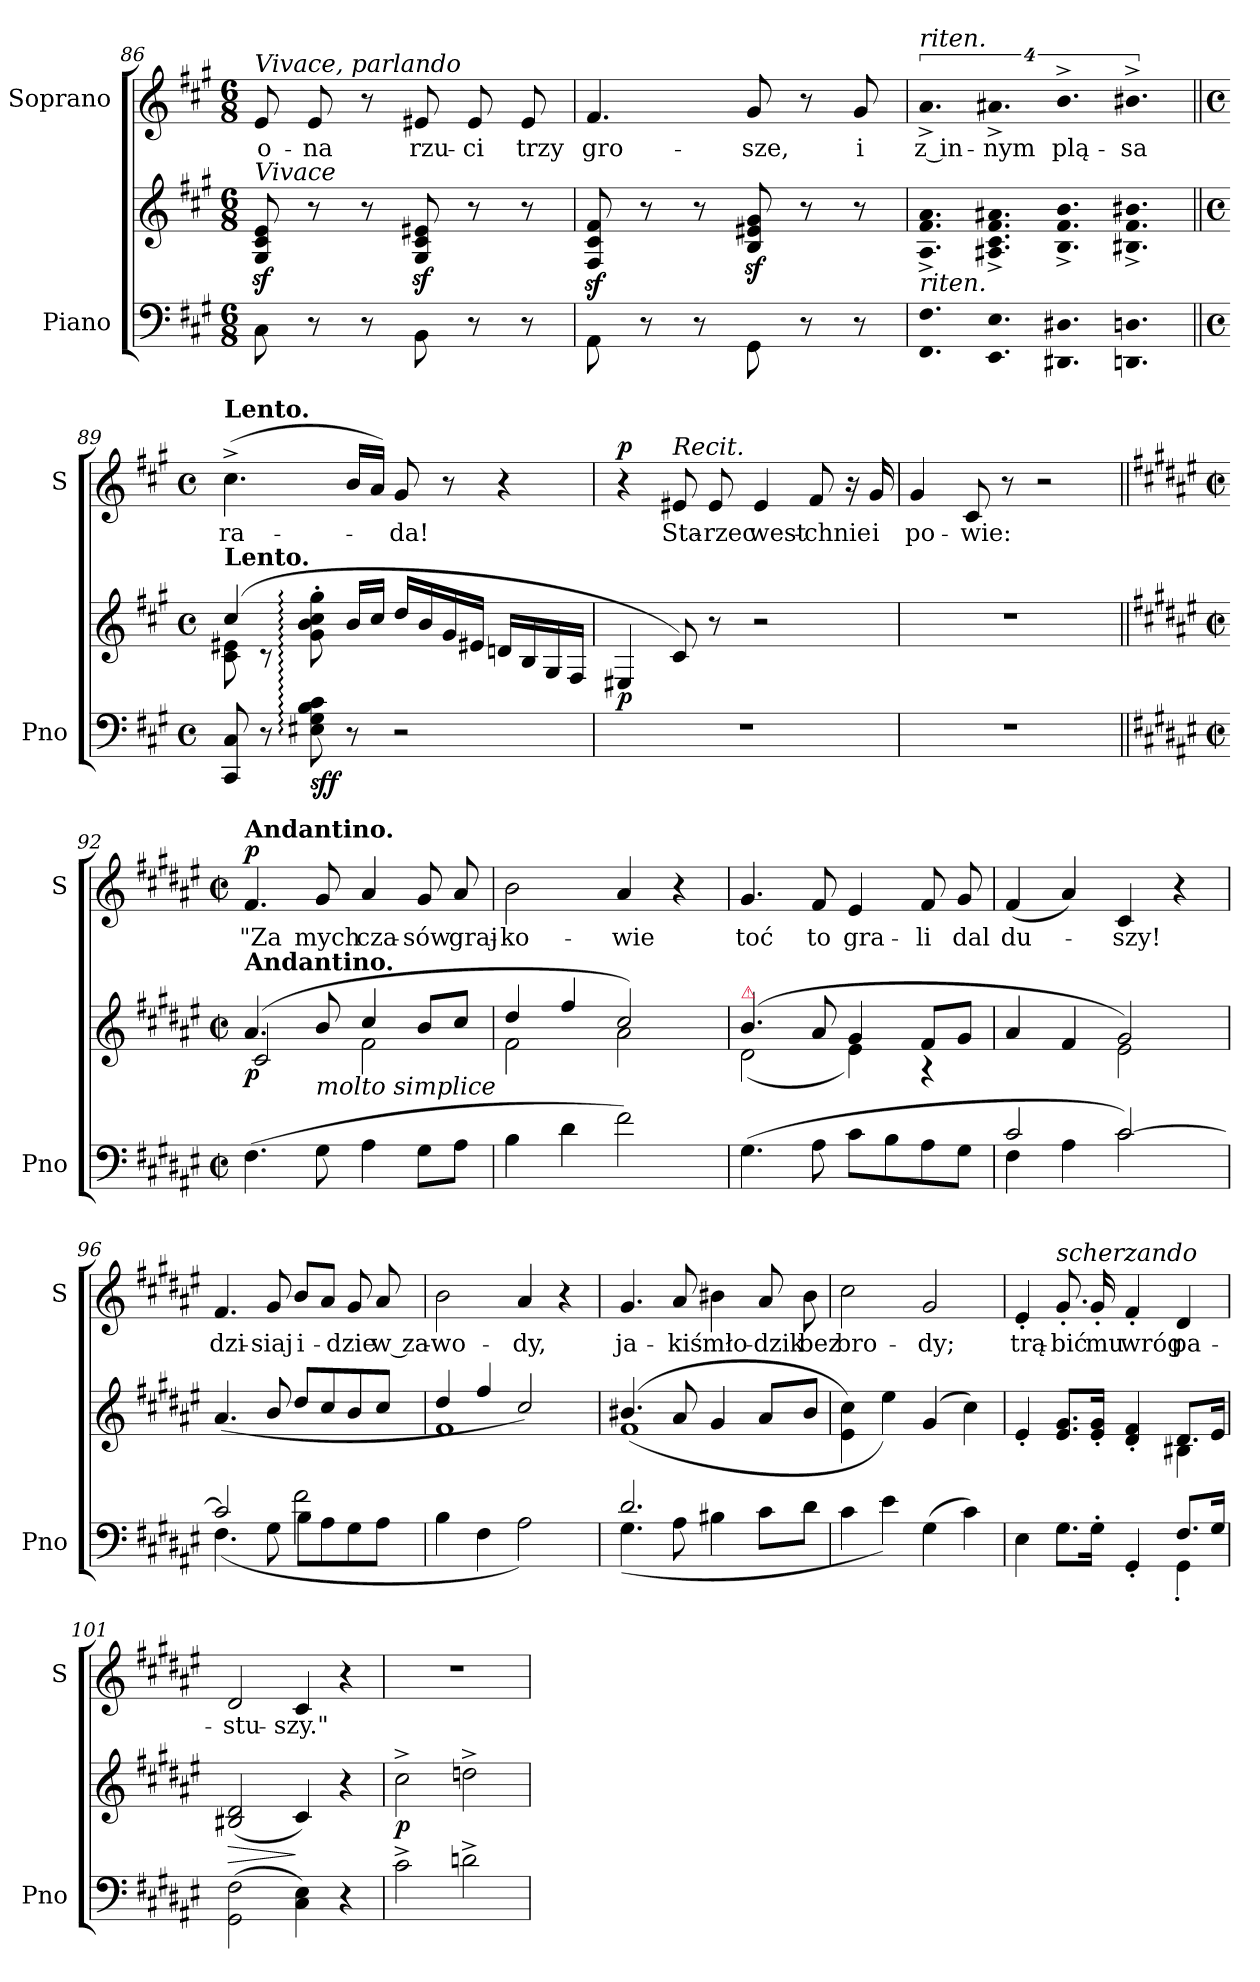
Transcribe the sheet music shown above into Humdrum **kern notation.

**kern	**kern	**dynam	**kern	**text	**dynam
*part2	*part2	*part2	*part1	*part1	*part1
*staff3	*staff2	*staff2/3	*staff1	*staff1	*staff1
*I"Piano	*	*	*I"Soprano	*	*
*I'Pno	*	*	*I'S	*	*
*clefF4	*clefG2	*	*clefG2	*	*
*k[f#c#g#]	*k[f#c#g#]	*	*k[f#c#g#]	*	*
*f#:	*f#:	*	*f#:	*	*
*M6/8	*M6/8	*	*M6/8	*	*
=86	=86	=86	=86	=86	=86
!	!	!	!LO:TX:a:i:t=Vivace, parlando	!	!
!	!LO:TX:a:i:t=Vivace	!	!	!	!
8C#\	8G#z/ 8c#z/ 8ez/	.	8e/	o-	.
8r	8r	.	8e/	-na	.
8r	8r	.	8r	.	.
8BB\	8G#z/ 8c#z/ 8e#Xz/	.	8e#X/	rzu-	.
8r	8r	.	8e#/	-ci	.
8r	8r	.	8e#/	trzy	.
=87	=87	=87	=87	=87	=87
8AA\	8F#z/ 8c#z/ 8f#z/	.	4.f#/	gro-	.
8r	8r	.	.	.	.
8r	8r	.	.	.	.
8GG#\	8Bz</ 8e#Xz</ 8g#z</	.	8g#/	-sze,	.
8r	8r	.	8r	.	.
8r	8r	.	8g#/	i	.
=88	=88	=88	=88	=88	=88
*Xtuplet	*	*	*	*	*
!LO:N:vis=4.	!	!	!	!	!
*	*Xtuplet	*	*	*	*
!	!	!	!LO:TX:a:i:t=riten.	!	!
!	!LO:TX:b:i:t=riten.	!	!	!	!
!	!LO:N:vis=4.	!	!LO:N:vis=4.	!	!
16%3FF#\ 16%3F#\	16%3A^>/ 16%3f#^>/ 16%3a^>/	.	16%3a^>/	z in-	.
!LO:N:vis=4.	!LO:N:vis=4.	!	!LO:N:vis=4.	!	!
16%3EE\ 16%3E\	16%3A#X^>/ 16%3c#^>/ 16%3f#^>/ 16%3a#X^>/	.	16%3a#X^>/	-nym	.
!LO:N:vis=4.	!LO:N:vis=4.	!	!LO:N:vis=4.	!	!
16%3DD#X\ 16%3D#X\	16%3B^>/ 16%3f#^>/ 16%3b^>/	.	16%3b^\	plą-	.
!LO:N:vis=4.	!LO:N:vis=4.	!	!LO:N:vis=4.	!	!
16%3DDn\ 16%3Dn\	16%3B#X^>/ 16%3f#^>/ 16%3b#X^>/	.	16%3b#X^\	-sa	.
=89||	=89||	=89||	=89||	=89||	=89||
*M4/4	*M4/4	*	*M4/4	*	*
*met(c)	*met(c)	*	*met(c)	*	*
*	*^	*	*	*	*
!	!	!	!	!LO:TX:a:B:t=Lento.	!	!
!	!LO:TX:a:B:t=Lento.	!	!	!	!	!
8CC#/ 8C#/	(<4cc#/	8c#\ 8e#X\	.	(4.cc#^>\	ra-	.
8r	.	8r	.	.	.	.
!	!	!	!LO:DY:b=2	!	!	!
8E#X::\ 8G#::\ 8B::\ 8c#::\	8g#::'\ 8b::'\ 8cc#::'\ 8gg#::'\	4ryy	sff	.	.	.
8r	16b/LL	.	.	16b/LL	.	.
.	16cc#/JJ	.	.	16a/JJ)	.	.
2r	16dd/LL	2ryy	.	8g#/	-da!	.
.	16b/	.	.	.	.	.
.	16g#/	.	.	8r	.	.
.	16e#X/JJ	.	.	.	.	.
.	16dn/LL	.	.	4r	.	.
.	16B/	.	.	.	.	.
.	16G#/	.	.	.	.	.
.	16F#/JJ	.	.	.	.	.
*	*v	*v	*	*	*	*
=90	=90	=90	=90	=90	=90
!	!	!	!	!	!LO:DY:a
1r	4E#X/	p	4r	.	p
!	!	!	!LO:TX:a:i:t=Recit.	!	!
.	8c#/)	.	8e#X/	Sta-	.
.	8r	.	8e#/	-rzec	.
.	2r	.	4e#/	west-	.
.	.	.	8f#/	-chnie	.
.	.	.	16r	.	.
.	.	.	16g#/	i	.
=91	=91	=91	=91	=91	=91
1r	1r	.	4g#/	po-	.
.	.	.	8c#/	-wie:	.
.	.	.	8r	.	.
.	.	.	2r	.	.
=92||	=92||	=92||	=92||	=92||	=92||
*k[f#c#g#d#a#e#]	*k[f#c#g#d#a#e#]	*	*k[f#c#g#d#a#e#]	*	*
*M2/2	*M2/2	*	*M2/2	*	*
*met(c|)	*met(c|)	*	*met(c|)	*	*
*	*^	*	*	*	*
!	!	!	!	!LO:TX:a:B:t=Andantino.	!	!
!	!LO:TX:a:B:t=Andantino.	!	!	!	!	!
!	!	!	!LO:DY:b	!	!	!LO:DY:a
(4.F#\	(>4.a#/	2c#/	p	4.f#/	"Za	p
!	!LO:TX:b:i:t=molto simplice	!	!	!	!	!
8G#\	8b/	.	.	8g#/	mych	.
4A#\	4cc#/	2f#\	.	4a#/	cza-	.
8G#\L	8b/L	.	.	8g#/	-sów	.
8A#\J	8cc#/J	.	.	8a#/	graj-	.
=93	=93	=93	=93	=93	=93	=93
4B\	4dd#/	2f#\	.	2b\	-ko-	.
4d#\	4ff#/	.	.	.	.	.
2f#\)	2cc#/)	2a#\	.	4a#/	-wie	.
.	.	.	.	4r	.	.
=94	=94	=94	=94	=94	=94	=94
!	!LO:TX:a:color=crimson:t=⚠	!	!	!	!	!
(<4.G#\	(>4.b/	(<2d#\	.	4.g#/	toć	.
8A#\	8a#/	.	.	8f#/	to	.
8c#\L	4g#/	4e#\)	.	4e#/	gra-	.
8B\	.	.	.	.	.	.
8A#\	8f#/L	4r	.	8f#/	-li	.
8G#\J	8g#/J	.	.	8g#/	dal	.
=95	=95	=95	=95	=95	=95	=95
*^	*	*	*	*	*	*
2c#/	4F#\	4a#/	4ryy	.	(4f#/	du-	.
.	4A#\	4f#/	4ryy	.	4a#/)	.	.
[2c#/)	2c#\	2g#/)	2e#\	.	4c#/	-szy!	.
.	.	.	.	.	4r	.	.
*	*	*v	*v	*	*	*	*
=96	=96	=96	=96	=96	=96	=96
2c#/]	(4.F#\	(>4.a#/	.	4.f#/	dzi-	.
.	8G#\	8b/	.	8g#/	-siaj	.
2f#\	8B\L	8dd#/L	.	8b/L	i-	.
.	8A#\	8cc#/	.	8a#/J	.	.
.	8G#\	8b/	.	8g#/	-dzie	.
.	8A#\J	8cc#/J	.	8a#/	w za-	.
*v	*v	*	*	*	*	*
=97	=97	=97	=97	=97	=97
*	*^	*	*	*	*
4B\	4dd#/	1f#	.	2b\	-wo-	.
4F#\	4ff#/	.	.	.	.	.
2A#\)	2cc#/)	.	.	4a#/	-dy,	.
.	.	.	.	4r	.	.
=98	=98	=98	=98	=98	=98	=98
*^	*	*	*	*	*	*
2.d#/	(4.G#\	(4.b#X/	(<1f#	.	4.g#/	ja-	.
.	8A#\	8a#/	.	.	8a#/	-kiś	.
.	4B#X\	4g#/	.	.	4b#X\	mło-	.
8ryy	8c#\L	8a#/L	.	.	8a#/	-dzik	.
8ryy	8d#\J	8b#/J	.	.	8b#\	bez	.
*v	*v	*	*	*	*	*	*
*	*v	*v	*	*	*	*
=99	=99	=99	=99	=99	=99
4c#\	4e#\ 4cc#\)	.	2cc#\	bro-	.
4e#\)	4ee#\)	.	.	.	.
(4G#\	(4g#/	.	2g#/	-dy;	.
4c#\)	4cc#\)	.	.	.	.
=100	=100	=100	=100	=100	=100
*^	*^	*	*	*	*
4E#\	2ryy	4e#'/	2ryy	.	4e#'/	trą-	.
!	!	!	!	!	!LO:TX:a:i:t=scherzando	!	!
8.G#\L	.	8.e#/ 8.g#/L	.	.	8.g#'/	-bić	.
16G#'\Jk	.	16e#'/ 16g#'/Jk	.	.	16g#'/	mu	.
4GG#'/	4ryy	4d#'/ 4f#'/	4ryy	.	4f#'/	wróg	.
8.F#/L	4GG#'\	8.d#/L	4B#X\	.	4d#/	pa-	.
16G#/Jk	.	16e#/Jk	.	.	.	.	.
*v	*v	*	*	*	*	*	*
*	*v	*v	*	*	*	*
=101	=101	=101	=101	=101	=101
!	!	!LO:HP:b	!	!	!
(2GG#\ 2F#\	(>2B#X/ 2d#/	>	2d#/	-stu-	.
4C#\ 4E#\)	4c#/)	]	4c#/	-szy."	.
4r	4r	.	4r	.	.
=102	=102	=102	=102	=102	=102
!	!	!LO:DY:b	!	!	!
2c#^<\	2cc#^\	p	1r	.	.
2dn^<\	2ddn^\	.	.	.	.
=	=	=	=	=	=
*-	*-	*-	*-	*-	*-
